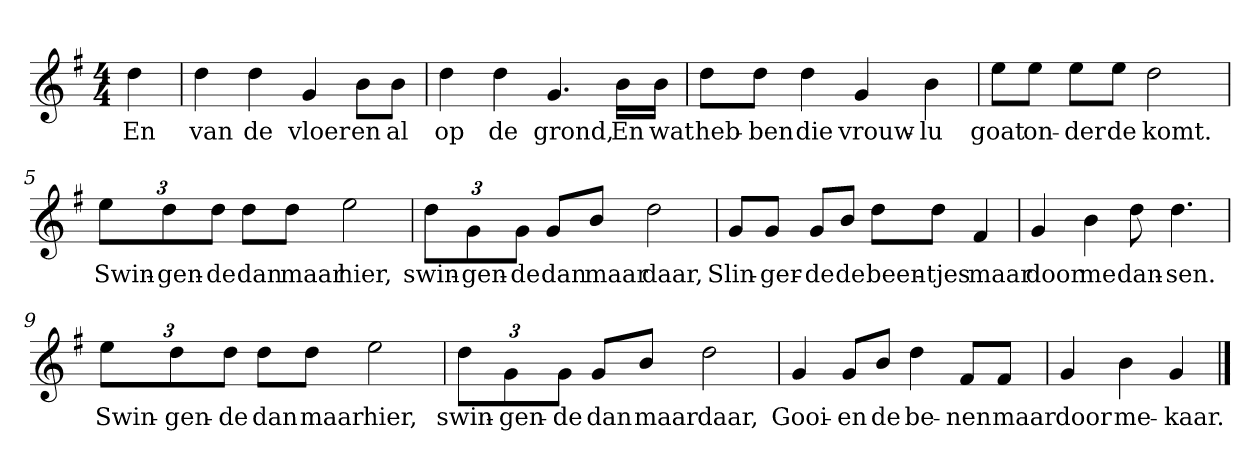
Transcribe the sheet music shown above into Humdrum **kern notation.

**kern	**text
*part1	*part1
*staff1	*staff1
*clefG2	*
*k[f#]	*
*G:	*
*M4/4	*
*MM120	*
=	=
4dd	En
=1	=1
4dd	van
4dd	de
4g	vloer
8b\L	en
8b\J	al
=2	=2
4dd	op
4dd	de
4.g	grond,
16b\LL	En
16b\JJ	wat
=3	=3
8dd\L	heb-
8dd\J	-ben
4dd	die
4g	vrouw-
4b	-lu
=4	=4
8ee\L	goat
8ee\J	on-
8ee\L	-der
8ee\J	de
2dd	komt.
=5	=5
12ee\L	Swin-
12dd\	-gen-
12dd\J	-de
8dd\L	dan
8dd\J	maar
2ee	hier,
=6	=6
12dd\L	swin-
12g\	-gen-
12g\J	-de
8g/L	dan
8b/J	maar
2dd	daar,
=7	=7
8g/L	Slin-
8g/J	-ger-
8g/L	-de
8b/J	de
8dd\L	been-
8dd\J	-tjes
4f#	maar
=8	=8
4g	door
4b	me
8dd	dan-
4.dd	-sen.
=9	=9
12ee\L	Swin-
12dd\	-gen-
12dd\J	-de
8dd\L	dan
8dd\J	maar
2ee	hier,
=10	=10
12dd\L	swin-
12g\	-gen-
12g\J	-de
8g/L	dan
8b/J	maar
2dd	daar,
=11	=11
4g	Gooi-
8g/L	-en
8b/J	de
4dd	be-
8f#/L	-nen
8f#/J	maar
=12	=12
4g	door
4b	me-
4g	-kaar.
==	==
*-	*-
